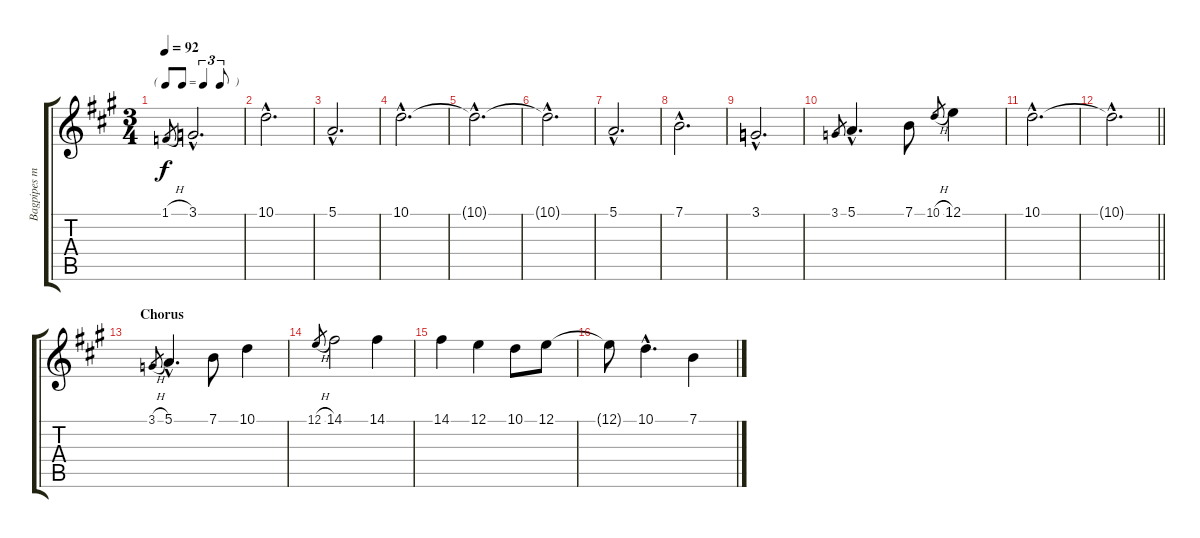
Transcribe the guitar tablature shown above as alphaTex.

\track ("Bagpipes melody" "Bagpipes m") {instrument bagpipe}
\staff {score tabs}
\tuning (E4 B3 G3 D3 A2 E2) {hide}
\ts (3 4)
\tf triplet8th
\tempo 92
\clef g2
\ks a
1.1{h}.8{gr dy f} 3.1{hac}.2{d} |
10.1{hac}.2{d} |
5.1{hac}.2{d} |
10.1{hac}.2{d} |
10.1{hac t}.2{d} |
10.1{hac t}.2{d} |
5.1{hac}.2{d} |
7.1{hac}.2{d} |
3.1{hac}.2{d} |
3.1.8{gr} 5.1{hac}.4{d} 7.1.8 10.1{h}.8{gr} 12.1.4 |
10.1{hac}.2{d} |
\barLineRight lightlight
10.1{hac t}.2{d} |
\section ("" "Chorus")
3.1{h}.8{gr} 5.1{hac}.4{d} 7.1.8 10.1.4 |
12.1{h}.8{gr} 14.1.2 14.1.4 |
14.1.4 12.1.4 10.1.8 12.1.8 |
12.1{t}.8 10.1{hac}.4{d} 7.1.4
